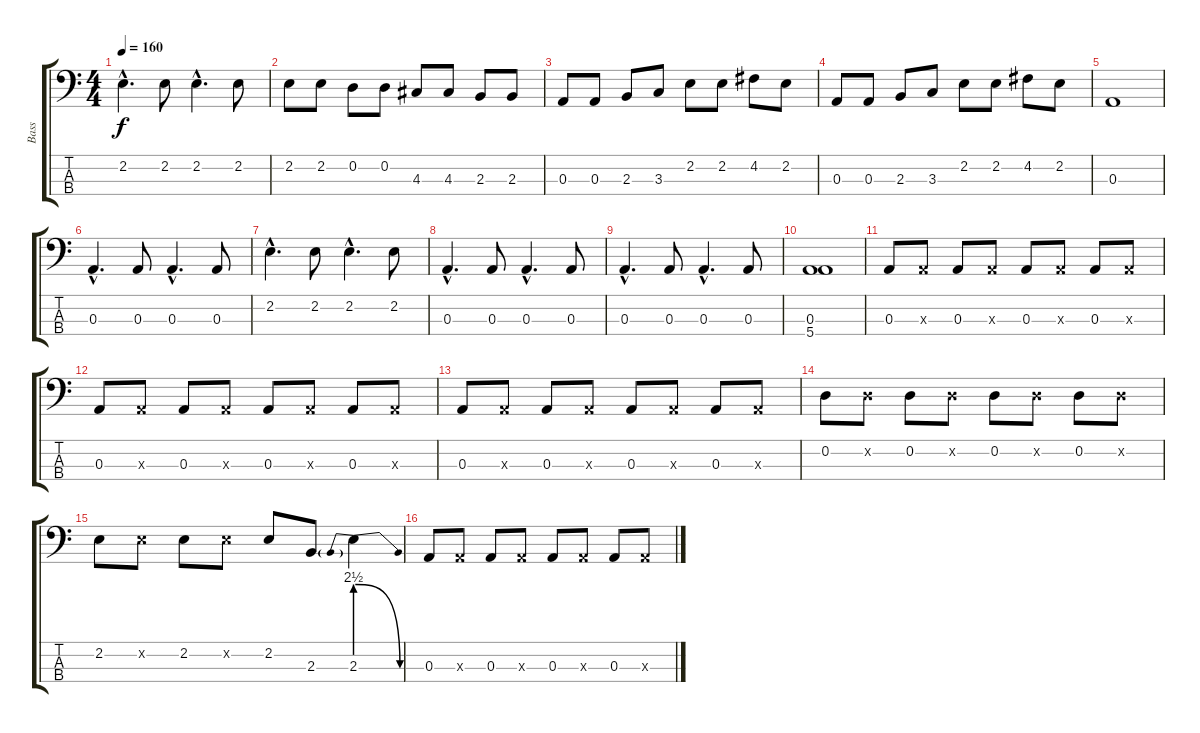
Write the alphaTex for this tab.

\track ("Bass" "Bass") {instrument electricbasspick}
\staff {score tabs}
\tuning (G2 D2 A1 E1) {hide}
\ts (4 4)
\tempo 160
\clef f4
\ks c
2.2{hac}.4{d dy f} 2.2.8 2.2{hac}.4{d} 2.2.8 |
2.2.8 2.2.8 0.2.8 0.2.8 4.3.8 4.3.8 2.3.8 2.3.8 |
0.3.8 0.3.8 2.3.8 3.3.8 2.2.8 2.2.8 4.2.8 2.2.8 |
0.3.8 0.3.8 2.3.8 3.3.8 2.2.8 2.2.8 4.2.8 2.2.8 |
0.3.1 |
0.3{hac}.4{d} 0.3.8 0.3{hac}.4{d} 0.3.8 |
2.2{hac}.4{d} 2.2.8 2.2{hac}.4{d} 2.2.8 |
0.3{hac}.4{d} 0.3.8 0.3{hac}.4{d} 0.3.8 |
0.3{hac}.4{d} 0.3.8 0.3{hac}.4{d} 0.3.8 |
(0.3 5.4).1 |
0.3.8 0.3{x}.8 0.3.8 0.3{x}.8 0.3.8 0.3{x}.8 0.3.8 0.3{x}.8 |
0.3.8 0.3{x}.8 0.3.8 0.3{x}.8 0.3.8 0.3{x}.8 0.3.8 0.3{x}.8 |
0.3.8 0.3{x}.8 0.3.8 0.3{x}.8 0.3.8 0.3{x}.8 0.3.8 0.3{x}.8 |
0.2.8 0.2{x}.8 0.2.8 0.2{x}.8 0.2.8 0.2{x}.8 0.2.8 0.2{x}.8 |
2.2.8 2.2{x}.8 2.2.8 2.2{x}.8 2.2.8 2.3.8 2.3{be (prebendrelease 0 10 60 0)}.4 |
0.3.8 0.3{x}.8 0.3.8 0.3{x}.8 0.3.8 0.3{x}.8 0.3.8 0.3{x}.8
